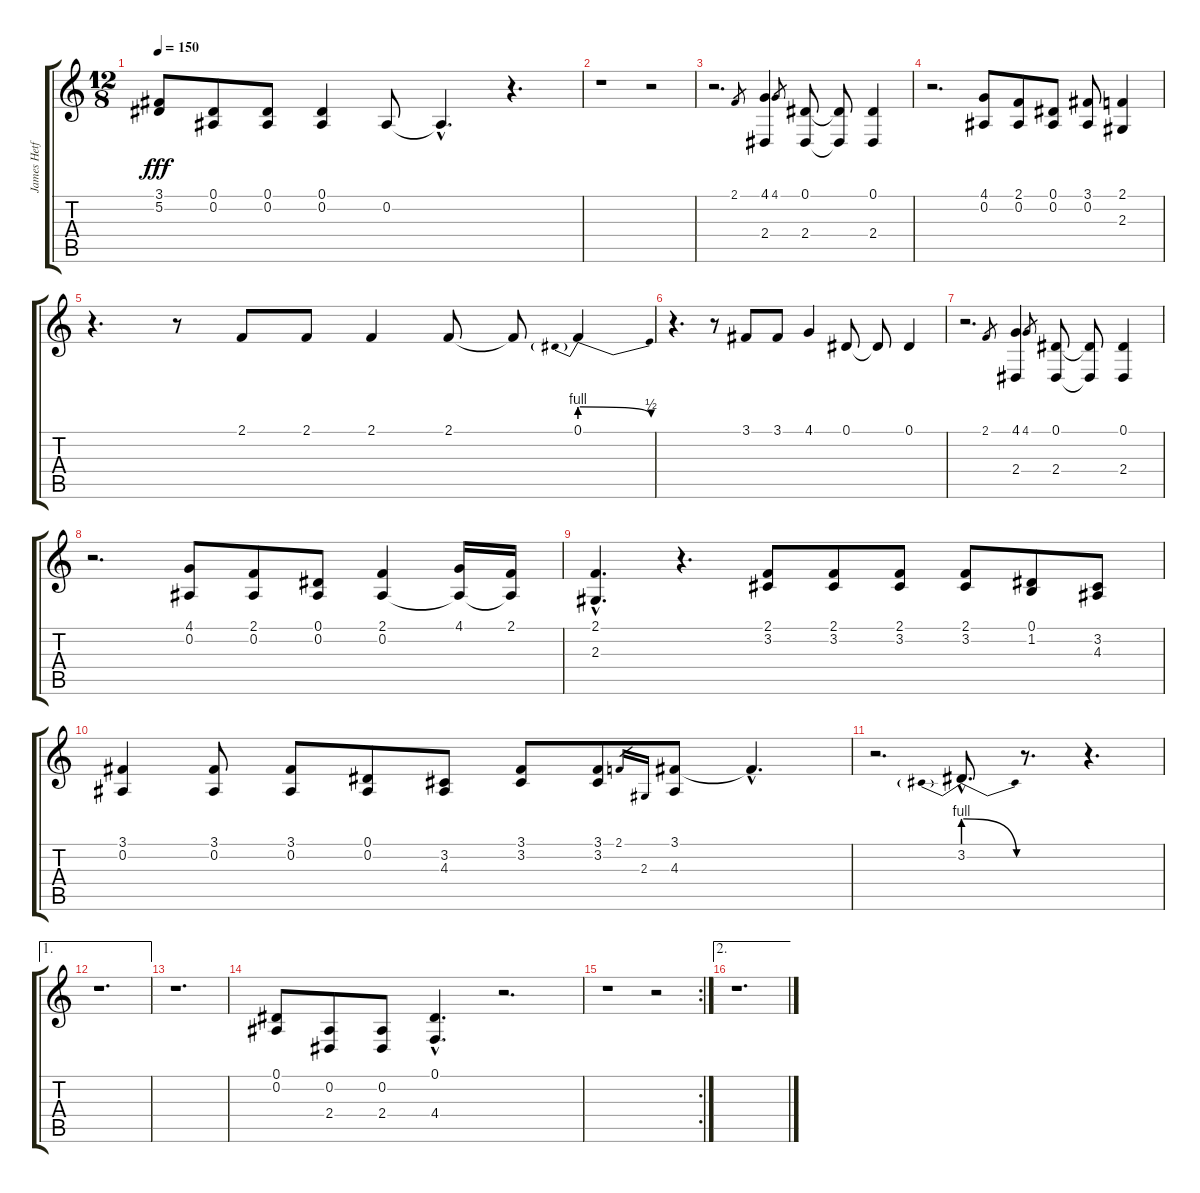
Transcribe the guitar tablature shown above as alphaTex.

\track ("James Hetfield (Vocals) And Jason Newste" "James Hetf") {instrument cello}
\staff {score tabs}
\tuning (Eb4 Bb3 Gb3 Db3 Ab2 Eb2) {hide}
\ts (12 8)
\tempo 150
\clef g2
\ks c
(3.1 5.2).8{dy fff} (0.1 0.2).8 (0.1 0.2).8 (0.1 0.2).4 0.2.8 0.2{hac t}.4{d} r.4{d} |
r.1 r.2 |
r.2{d} 2.1.8{gr} (4.1 2.4).4 4.1.8{gr} (0.1 2.4).8 (0.1{t} 2.4{t}).8 (0.1 2.4).4 |
r.2{d} (4.1 0.2).8 (2.1 0.2).8 (0.1 0.2).8 (3.1 0.2).8 (2.1 2.3).4 |
r.4{d} r.8 2.1.8 2.1.8 2.1.4 2.1.8 2.1{t}.8 0.1{be (prebendrelease 0 4 60 2)}.4 |
r.4{d} r.8 3.1.8 3.1.8 4.1.4 0.1.8 0.1{t}.8 0.1.4 |
r.2{d} 2.1.8{gr} (4.1 2.4).4 4.1.8{gr} (0.1 2.4).8 (0.1{t} 2.4{t}).8 (0.1 2.4).4 |
r.2{d} (4.1 0.2).8 (2.1 0.2).8 (0.1 0.2).8 (2.1 0.2).4 (4.1 0.2{t}).16 (2.1 0.2{t}).16 |
(2.1{hac} 2.3{hac}).4{d} r.4{d} (2.1 3.2).8 (2.1 3.2).8 (2.1 3.2).8 (2.1 3.2).8 (0.1 1.2).8 (3.2 4.3).8 |
(3.1 0.2).4 (3.1 0.2).8 (3.1 0.2).8 (0.1 0.2).8 (3.2 4.3).8 (3.1 3.2).8 (3.1 3.2).8 2.1.16{gr} 2.3.16{gr} (3.1 4.3).8 3.1{hac t}.4{d} |
r.2{d} 3.2{be (prebendrelease 0 4 60 0) hac}.8{d} r.8{d} r.4{d} |
\ae 1
r.1{d} |
r.1{d} |
(0.1 0.2).8 (0.2 2.4).8 (0.2 2.4).8 (0.1{hac} 4.4{hac}).4{d} r.2{d} |
\rc 2
r.1 r.2 |
\ae 2
r.1{d}
